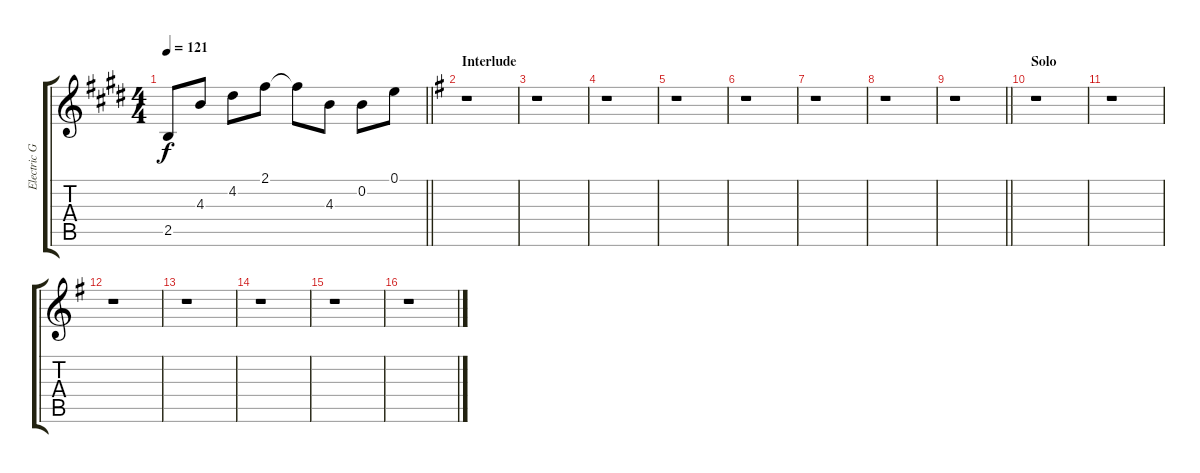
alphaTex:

\track ("Electric Guitar 2" "Electric G") {instrument distortionguitar}
\staff {score tabs}
\tuning (E4 B3 G3 D3 A2 E2) {hide}
\ts (4 4)
\tempo 121
\clef g2
\barLineRight lightlight
\ks e
2.5.8{dy f} 4.3.8 4.2.8 2.1.8 2.1{t}.8 4.3.8 0.2.8 0.1.8 |
\section ("" "Interlude")
\ks g
r.1 |
r.1 |
r.1 |
r.1 |
r.1 |
r.1 |
r.1 |
\barLineRight lightlight
r.1 |
\section ("" "Solo")
r.1 |
r.1 |
r.1 |
r.1 |
r.1 |
r.1 |
r.1
